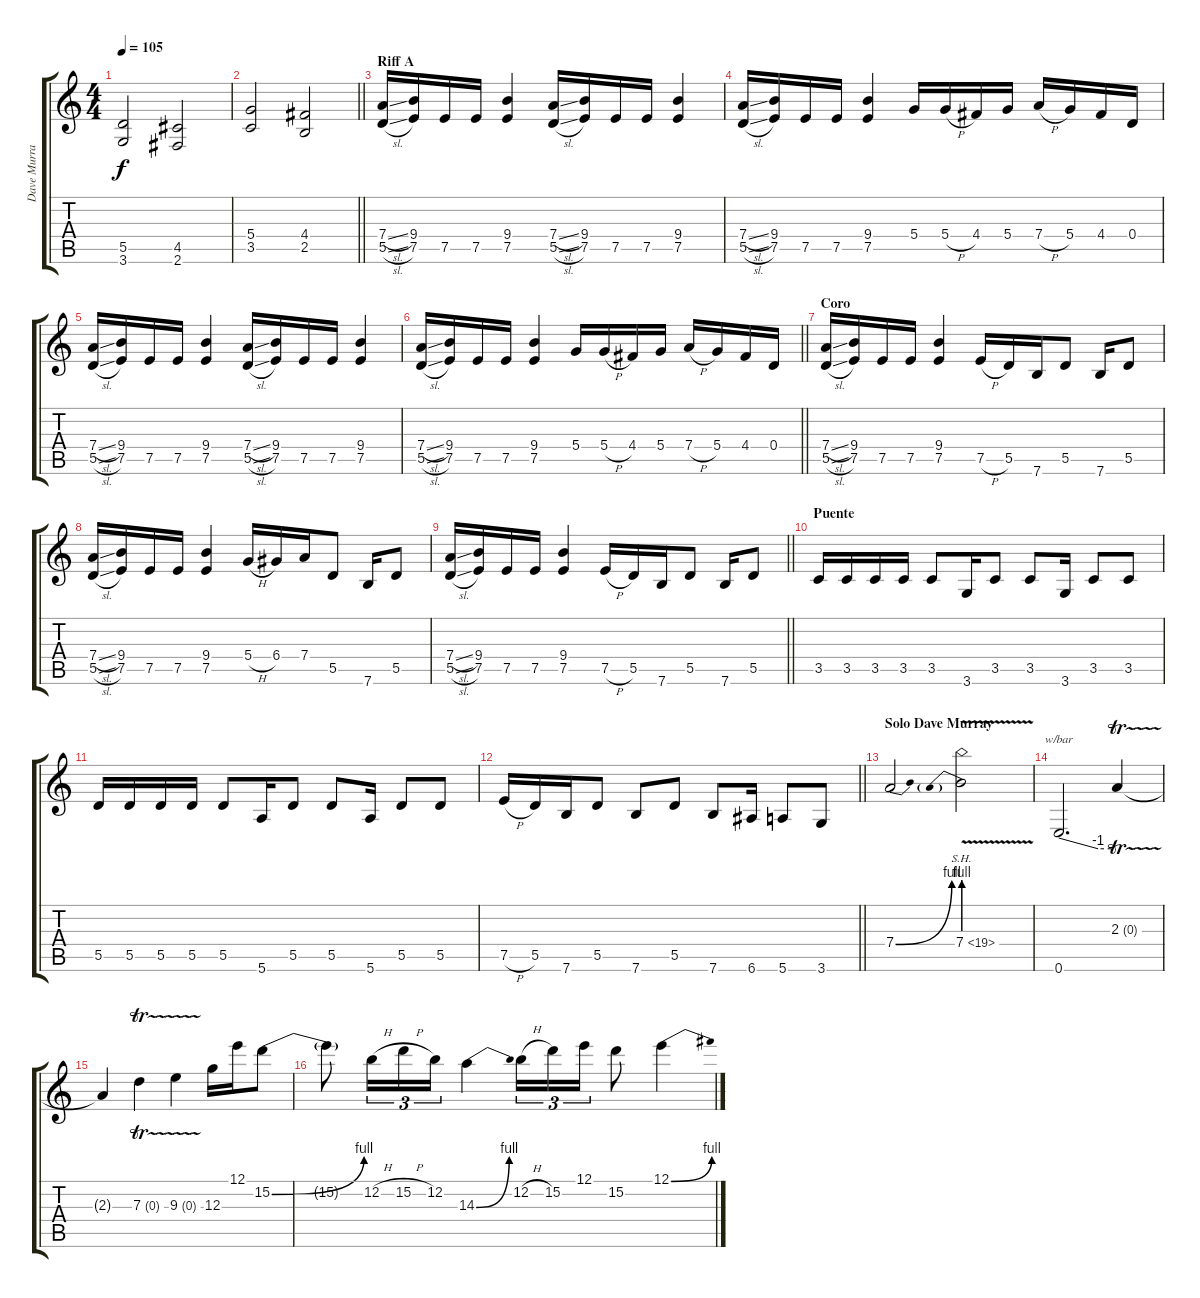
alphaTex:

\track ("Dave Murray" "Dave Murra") {instrument distortionguitar}
\staff {score tabs}
\tuning (E4 B3 G3 D3 A2 E2) {hide}
\ts (4 4)
\tempo 105
\clef g2
\ks c
(5.5 3.6).2{dy f} (4.5 2.6).2 |
\barLineRight lightlight
(5.4 3.5).2 (4.4 2.5).2 |
\section ("" "Riff A")
(7.4{sl} 5.5{sl}).16 (9.4 7.5).16 7.5.16 7.5.16 (9.4 7.5).4 (7.4{sl} 5.5{sl}).16 (9.4 7.5).16 7.5.16 7.5.16 (9.4 7.5).4 |
(7.4{sl} 5.5{sl}).16 (9.4 7.5).16 7.5.16 7.5.16 (9.4 7.5).4 5.4.16 5.4{h}.16 4.4.16 5.4.16 7.4{h}.16 5.4.16 4.4.16 0.4.16 |
(7.4{sl} 5.5{sl}).16 (9.4 7.5).16 7.5.16 7.5.16 (9.4 7.5).4 (7.4{sl} 5.5{sl}).16 (9.4 7.5).16 7.5.16 7.5.16 (9.4 7.5).4 |
\barLineRight lightlight
(7.4{sl} 5.5{sl}).16 (9.4 7.5).16 7.5.16 7.5.16 (9.4 7.5).4 5.4.16 5.4{h}.16 4.4.16 5.4.16 7.4{h}.16 5.4.16 4.4.16 0.4.16 |
\section ("" "Coro")
(7.4{sl} 5.5{sl}).16 (9.4 7.5).16 7.5.16 7.5.16 (9.4 7.5).4 7.5{h}.16 5.5.16 7.6.16 5.5.8 7.6.16 5.5.8 |
(7.4{sl} 5.5{sl}).16 (9.4 7.5).16 7.5.16 7.5.16 (9.4 7.5).4 5.4{h}.16 6.4.16 7.4.16 5.5.8 7.6.16 5.5.8 |
\barLineRight lightlight
(7.4{sl} 5.5{sl}).16 (9.4 7.5).16 7.5.16 7.5.16 (9.4 7.5).4 7.5{h}.16 5.5.16 7.6.16 5.5.8 7.6.16 5.5.8 |
\section ("" "Puente")
3.5.16 3.5.16 3.5.16 3.5.16 3.5.8 3.6.16 3.5.8 3.5.8 3.6.16 3.5.8 3.5.8 |
5.5.16 5.5.16 5.5.16 5.5.16 5.5.8 5.6.16 5.5.8 5.5.8 5.6.16 5.5.8 5.5.8 |
\barLineRight lightlight
7.5{h}.16 5.5.16 7.6.16 5.5.8 7.6.8 5.5.8 7.6.8 6.6.16 5.6.8 3.6.8 |
\section ("" "Solo Dave Murray")
7.4{be (bend 0 0 60 4)}.2{volume 16} 7.4{be (prebend 0 4 60 4) sh 12 v}.2 |
0.6.2{d tbe (custom default 0 0 45 -4 60 -4)} 2.3{tr (0 32)}.4 |
2.3{t}.4 7.3{tr (0 32)}.4 9.3{tr (0 32)}.4 12.3.16 12.1.16 15.2{be (bend 0 0 60 4)}.8 |
15.2{t}.8 12.2{h}.16{tu (3 2)} 15.2{h}.16{tu (3 2)} 12.2.16{tu (3 2)} 14.3{be (bend 0 0 60 4)}.4 12.2{h}.16{tu (3 2)} 15.2.16{tu (3 2)} 12.1.16{tu (3 2)} 15.2.8 12.1{be (bend 0 0 60 4)}.4
